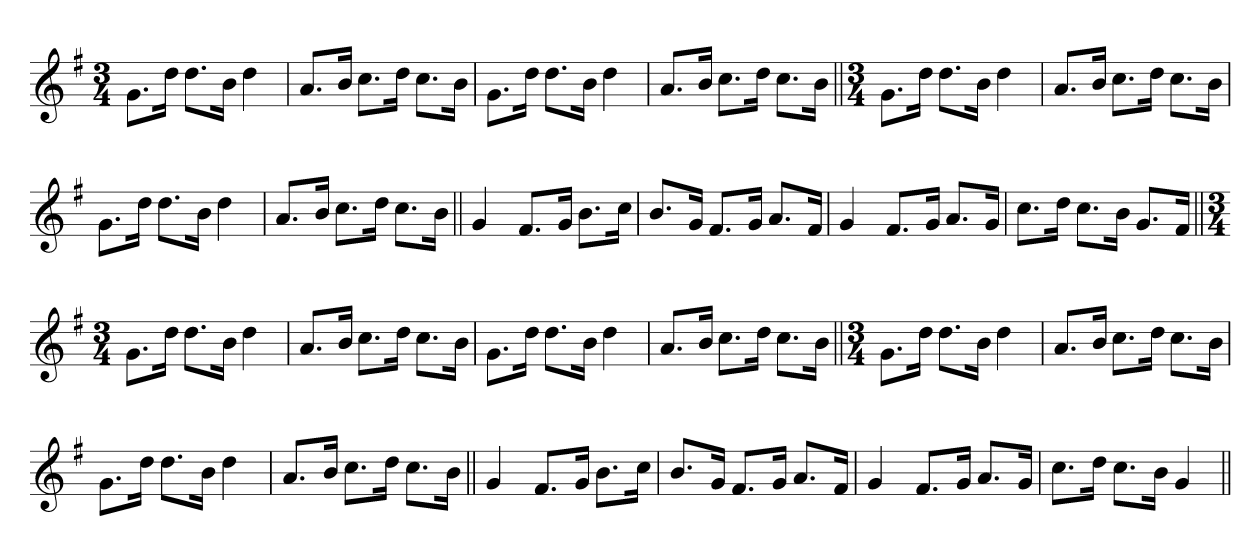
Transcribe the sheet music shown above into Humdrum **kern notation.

**kern
*part1
*staff1
*clefG2
*k[f#]
*G:
*M3/4
=1
8.gL
16ddJk
8.ddL
16bJk
4dd
=
8.aL
16bJk
8.ccL
16ddJk
8.ccL
16bJk
=
8.gL
16ddJk
8.ddL
16bJk
4dd
=
8.aL
16bJk
8.ccL
16ddJk
8.ccL
16bJk
=||
*M3/4
8.gL
16ddJk
8.ddL
16bJk
4dd
=
8.aL
16bJk
8.ccL
16ddJk
8.ccL
16bJk
=
8.gL
16ddJk
8.ddL
16bJk
4dd
=
8.aL
16bJk
8.ccL
16ddJk
8.ccL
16bJk
=||
4g
8.f#L
16gJk
8.bL
16ccJk
=
8.bL
16gJk
8.f#L
16gJk
8.aL
16f#Jk
=
4g
8.f#L
16gJk
8.aL
16gJk
=
8.ccL
16ddJk
8.ccL
16bJk
8.gL
16f#Jk
=||
*M3/4
8.gL
16ddJk
8.ddL
16bJk
4dd
=
8.aL
16bJk
8.ccL
16ddJk
8.ccL
16bJk
=
8.gL
16ddJk
8.ddL
16bJk
4dd
=
8.aL
16bJk
8.ccL
16ddJk
8.ccL
16bJk
=||
*M3/4
8.gL
16ddJk
8.ddL
16bJk
4dd
=
8.aL
16bJk
8.ccL
16ddJk
8.ccL
16bJk
=
8.gL
16ddJk
8.ddL
16bJk
4dd
=
8.aL
16bJk
8.ccL
16ddJk
8.ccL
16bJk
=||
4g
8.f#L
16gJk
8.bL
16ccJk
=
8.bL
16gJk
8.f#L
16gJk
8.aL
16f#Jk
=
4g
8.f#L
16gJk
8.aL
16gJk
=
8.ccL
16ddJk
8.ccL
16bJk
4g
=||
*-
